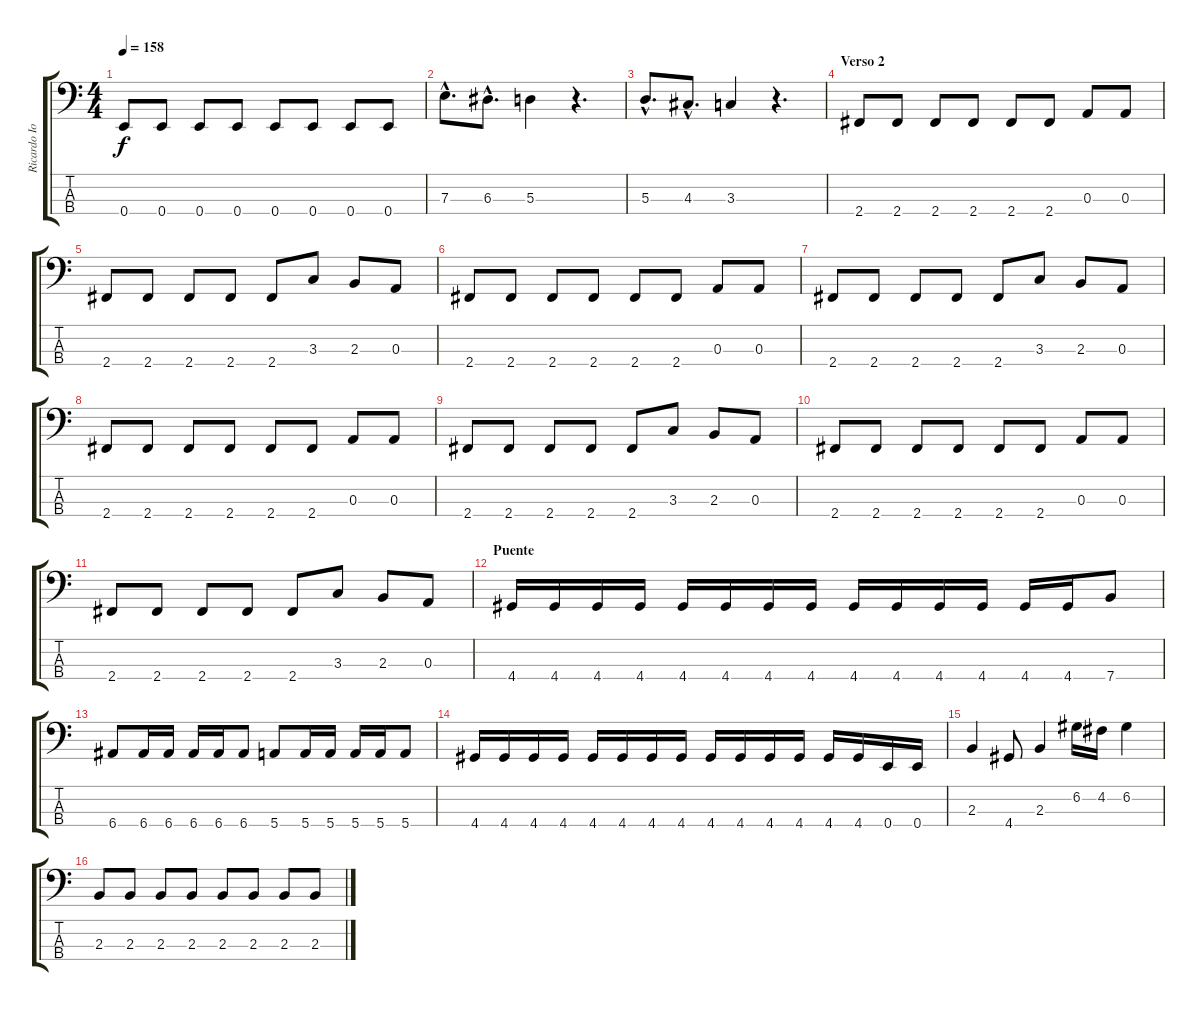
\track ("Ricardo Iorio (bajo)" "Ricardo Io") {instrument electricbassfinger}
\staff {score tabs}
\tuning (G2 D2 A1 E1) {hide}
\ts (4 4)
\tempo 158
\clef f4
\ks c
0.4.8{dy f} 0.4.8 0.4.8 0.4.8 0.4.8 0.4.8 0.4.8 0.4.8 |
7.3{hac}.8{d} 6.3{hac}.8{d} 5.3.4 r.4{d} |
5.3{hac}.8{d} 4.3{hac}.8{d} 3.3.4 r.4{d} |
\section ("" "Verso 2")
2.4.8 2.4.8 2.4.8 2.4.8 2.4.8 2.4.8 0.3.8 0.3.8 |
2.4.8 2.4.8 2.4.8 2.4.8 2.4.8 3.3.8 2.3.8 0.3.8 |
2.4.8 2.4.8 2.4.8 2.4.8 2.4.8 2.4.8 0.3.8 0.3.8 |
2.4.8 2.4.8 2.4.8 2.4.8 2.4.8 3.3.8 2.3.8 0.3.8 |
2.4.8 2.4.8 2.4.8 2.4.8 2.4.8 2.4.8 0.3.8 0.3.8 |
2.4.8 2.4.8 2.4.8 2.4.8 2.4.8 3.3.8 2.3.8 0.3.8 |
2.4.8 2.4.8 2.4.8 2.4.8 2.4.8 2.4.8 0.3.8 0.3.8 |
2.4.8 2.4.8 2.4.8 2.4.8 2.4.8 3.3.8 2.3.8 0.3.8 |
\section ("" "Puente")
4.4.16 4.4.16 4.4.16 4.4.16 4.4.16 4.4.16 4.4.16 4.4.16 4.4.16 4.4.16 4.4.16 4.4.16 4.4.16 4.4.16 7.4.8 |
6.4.8 6.4.16 6.4.16 6.4.16 6.4.16 6.4.8 5.4.8 5.4.16 5.4.16 5.4.16 5.4.16 5.4.8 |
4.4.16 4.4.16 4.4.16 4.4.16 4.4.16 4.4.16 4.4.16 4.4.16 4.4.16 4.4.16 4.4.16 4.4.16 4.4.16 4.4.16 0.4.16 0.4.16 |
2.3.4 4.4.8 2.3.4 6.2.16 4.2.16 6.2.4 |
2.3.8 2.3.8 2.3.8 2.3.8 2.3.8 2.3.8 2.3.8 2.3.8
